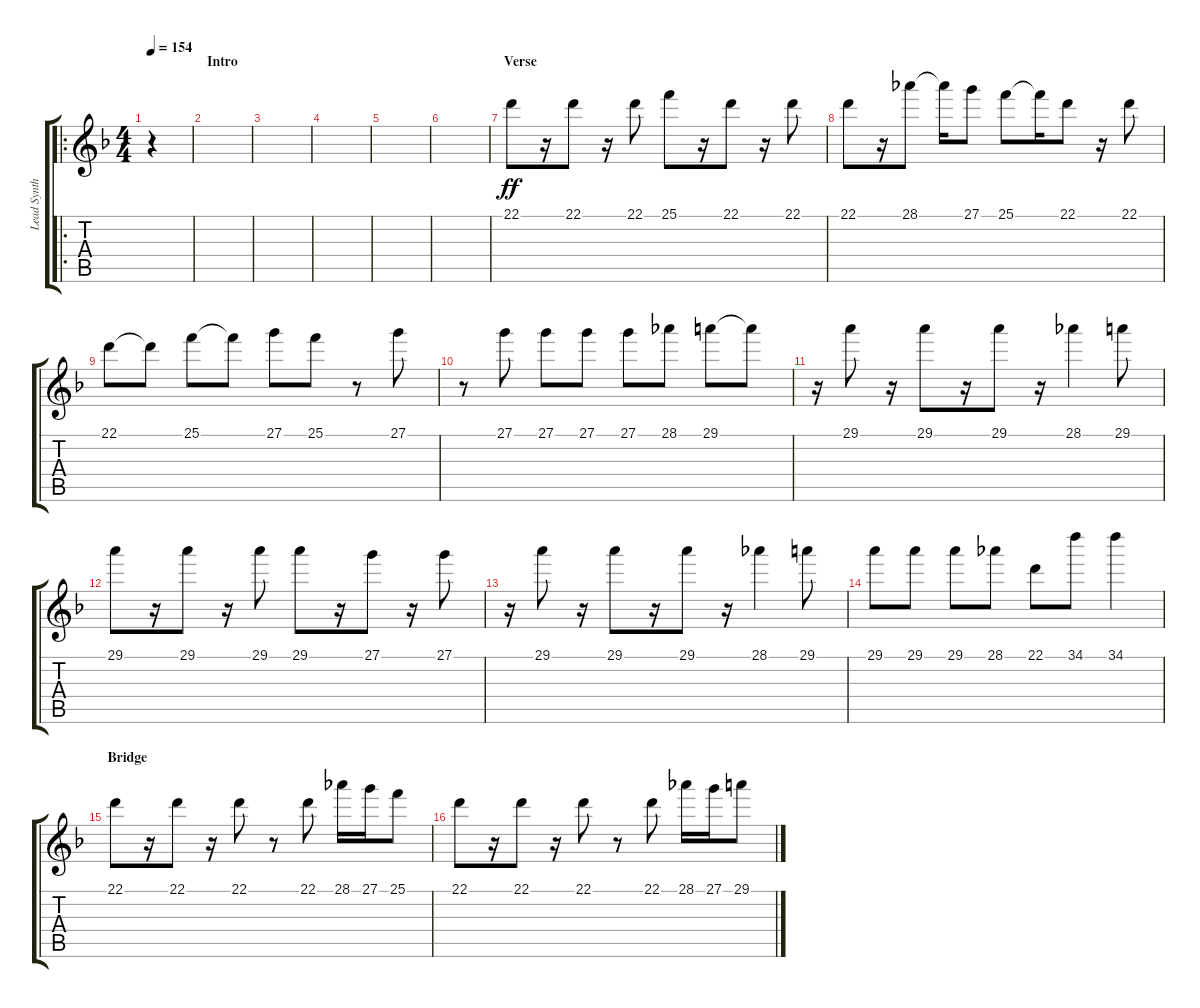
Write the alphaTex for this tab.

\track ("Lead Synthesizer (Staff 1)" "Lead Synth") {instrument lead7fifths}
\staff {score tabs}
\tuning (E4 B3 G3 D3 A2 E2) {hide}
\ro
\ts (4 4)
\tempo 154
\clef g2
\ks dminor
r.4{dy ff instrument lead7fifths} |
\section ("" "Intro")
|
|
|
|
|
\section ("" "Verse")
22.1.8 r.16 22.1.8 r.16 22.1.8 25.1.8 r.16 22.1.8 r.16 22.1.8 |
22.1.8 r.16 28.1.8 28.1{t}.16 27.1.8 25.1.8 25.1{t}.16 22.1.8 r.16 22.1.8 |
22.1.8 22.1{t}.8 25.1.8 25.1{t}.8 27.1.8 25.1.8 r.8 27.1.8 |
r.8 27.1.8 27.1.8 27.1.8 27.1.8 28.1.8 29.1.8 29.1{t}.8 |
r.16 29.1.8 r.16 29.1.8 r.16 29.1.8 r.16 28.1.4 29.1.8 |
29.1.8 r.16 29.1.8 r.16 29.1.8 29.1.8 r.16 27.1.8 r.16 27.1.8 |
r.16 29.1.8 r.16 29.1.8 r.16 29.1.8 r.16 28.1.4 29.1.8 |
29.1.8 29.1.8 29.1.8 28.1.8 22.1.8 34.1.8 34.1.4 |
\section ("" "Bridge")
22.1.8 r.16 22.1.8 r.16 22.1.8 r.8 22.1.8 28.1.16 27.1.16 25.1.8 |
22.1.8 r.16 22.1.8 r.16 22.1.8 r.8 22.1.8 28.1.16 27.1.16 29.1.8
